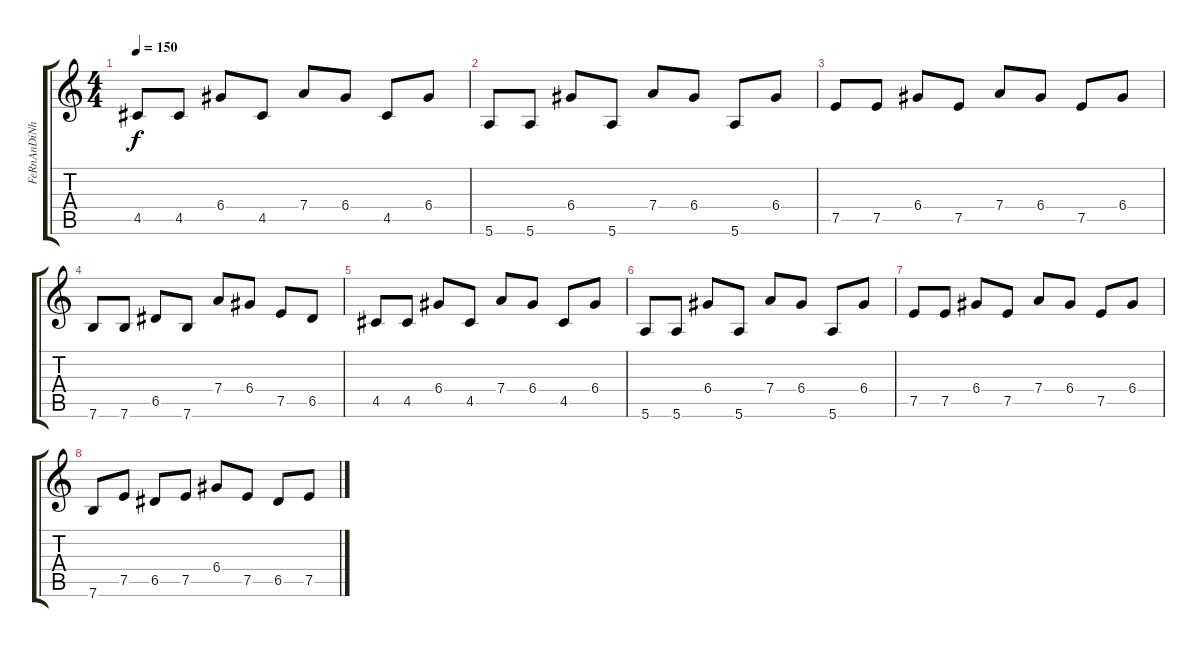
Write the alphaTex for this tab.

\track ("FeRnAnDiNhO" "FeRnAnDiNh") {instrument distortionguitar}
\staff {score tabs}
\tuning (E4 B3 G3 D3 A2 E2) {hide}
\ts (4 4)
\tempo 150
\clef g2
\ks c
4.5.8{dy f instrument distortionguitar} 4.5.8 6.4.8 4.5.8 7.4.8 6.4.8 4.5.8 6.4.8 |
5.6.8 5.6.8 6.4.8 5.6.8 7.4.8 6.4.8 5.6.8 6.4.8 |
7.5.8 7.5.8 6.4.8 7.5.8 7.4.8 6.4.8 7.5.8 6.4.8 |
7.6.8 7.6.8 6.5.8 7.6.8 7.4.8 6.4.8 7.5.8 6.5.8 |
4.5.8 4.5.8 6.4.8 4.5.8 7.4.8 6.4.8 4.5.8 6.4.8 |
5.6.8 5.6.8 6.4.8 5.6.8 7.4.8 6.4.8 5.6.8 6.4.8 |
7.5.8 7.5.8 6.4.8 7.5.8 7.4.8 6.4.8 7.5.8 6.4.8 |
7.6.8 7.5.8 6.5.8 7.5.8 6.4.8 7.5.8 6.5.8 7.5.8
